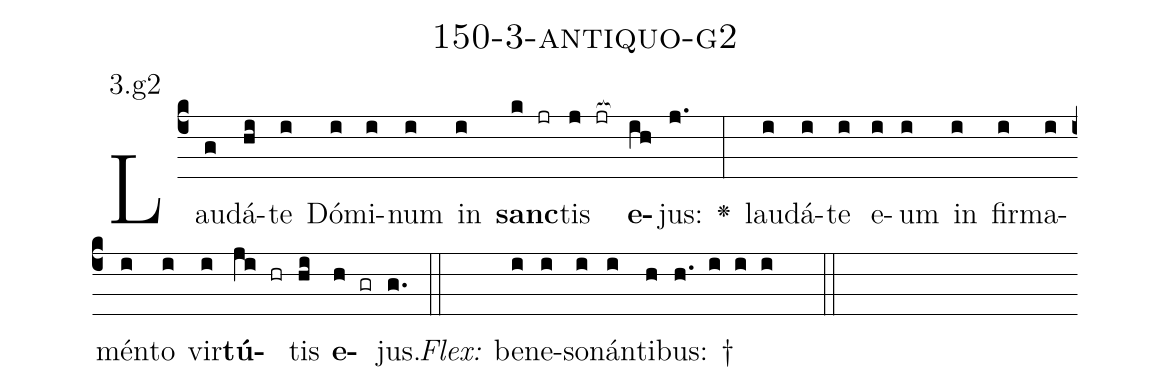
name: 150-3-antiquo-g2;
annotation: 3.g2;
%%
(c4)Lau(g)dá(hi)te(i) Dó(i)mi(i)num(i) in(i) <b>sanc</b>(k jr)tis(j jr[ocb:1{]) <b>e</b>(ih[ocb:0}])jus:(j.) <v>\greheightstar</v>(:) lau(i)dá(i)te(i) e(i)um(i) in(i) fir(i)ma(i)mén(i)to(i) vir(i)<b>tú</b>(ji hr)tis(hi) <b>e</b>(h gr)jus.(g.) (::)
<i>Flex:</i>()  be(i)ne(i)so(i)nán(i)ti(h)bus: †(h. i i i  ::)

%E(i) u(i) o(ji) u(hi) a(h) e.(g.) (::)
